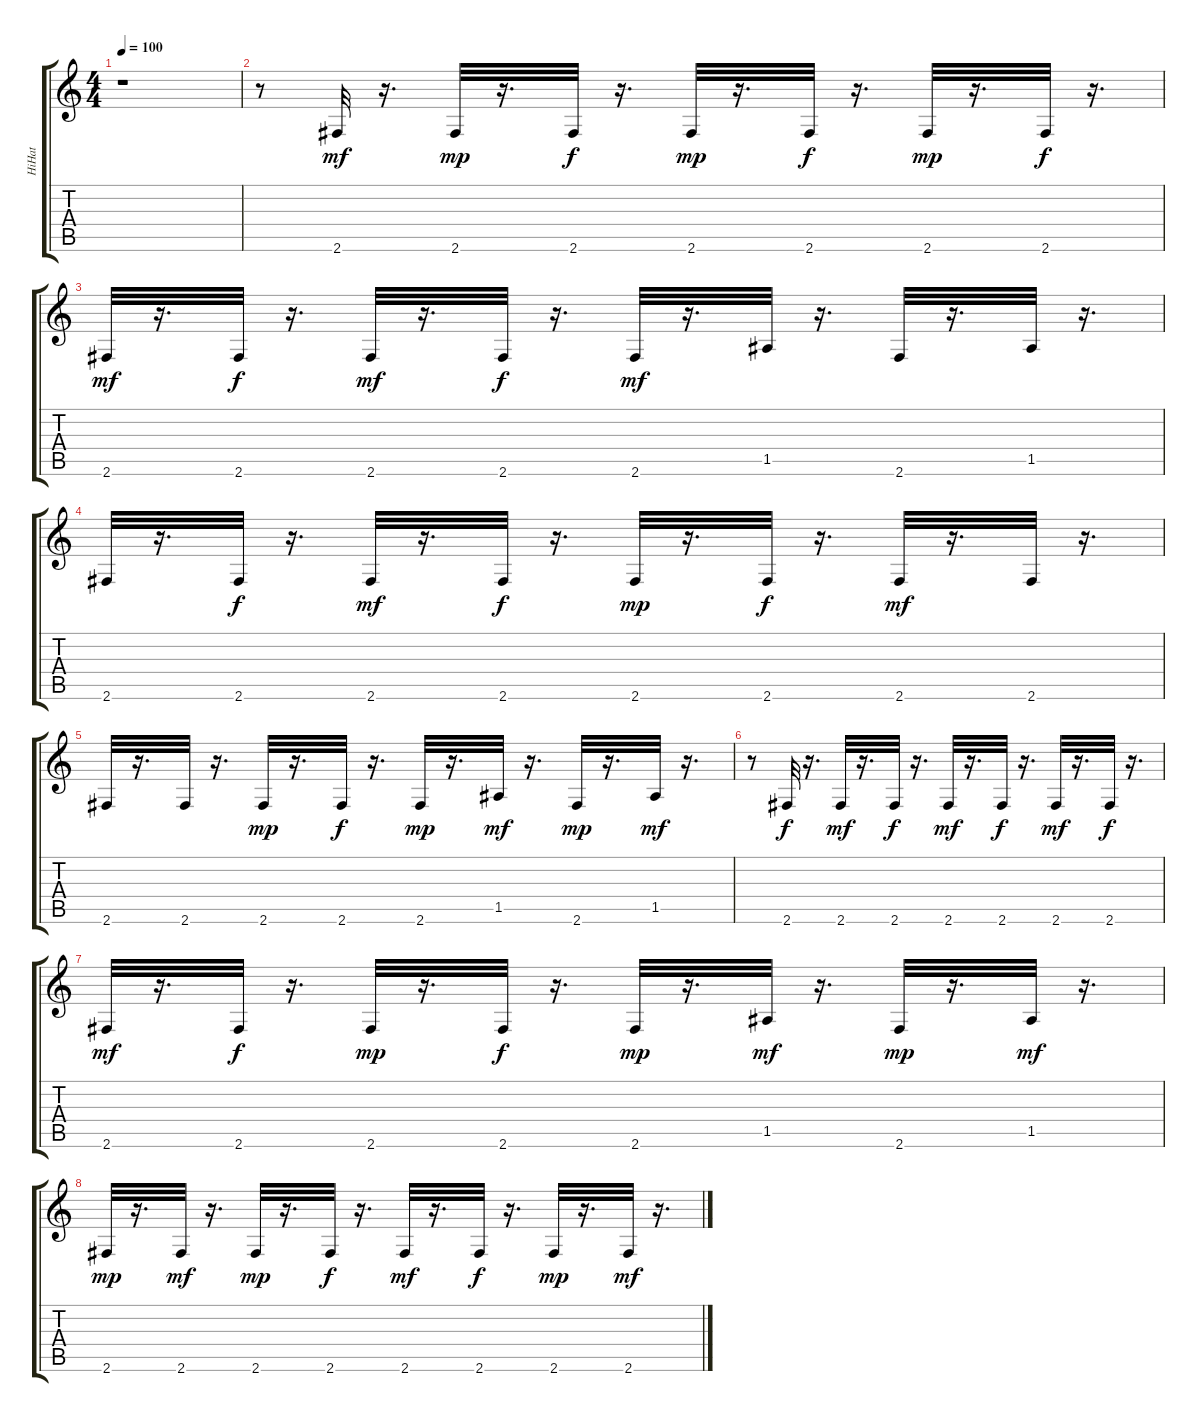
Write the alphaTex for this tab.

\track ("HiHat" "HiHat") {instrument acousticguitarnylon}
\staff {score tabs}
\tuning (E4 B3 G3 D3 A2 E2) {hide}
\ts (4 4)
\tempo 100
\clef g2
\ks c
r.1{dy f} |
r.8 2.6.32{dy mf} r.16{d} 2.6.32{dy mp} r.16{d} 2.6.32{dy f} r.16{d} 2.6.32{dy mp} r.16{d} 2.6.32{dy f} r.16{d} 2.6.32{dy mp} r.16{d} 2.6.32{dy f} r.16{d} |
2.6.32{dy mf} r.16{d} 2.6.32{dy f} r.16{d} 2.6.32{dy mf} r.16{d} 2.6.32{dy f} r.16{d} 2.6.32{dy mf} r.16{d} 1.5.32 r.16{d} 2.6.32 r.16{d} 1.5.32 r.16{d} |
2.6.32 r.16{d} 2.6.32{dy f} r.16{d} 2.6.32{dy mf} r.16{d} 2.6.32{dy f} r.16{d} 2.6.32{dy mp} r.16{d} 2.6.32{dy f} r.16{d} 2.6.32{dy mf} r.16{d} 2.6.32 r.16{d} |
2.6.32 r.16{d} 2.6.32 r.16{d} 2.6.32{dy mp} r.16{d} 2.6.32{dy f} r.16{d} 2.6.32{dy mp} r.16{d} 1.5.32{dy mf} r.16{d} 2.6.32{dy mp} r.16{d} 1.5.32{dy mf} r.16{d} |
r.8 2.6.32{dy f} r.16{d} 2.6.32{dy mf} r.16{d} 2.6.32{dy f} r.16{d} 2.6.32{dy mf} r.16{d} 2.6.32{dy f} r.16{d} 2.6.32{dy mf} r.16{d} 2.6.32{dy f} r.16{d} |
2.6.32{dy mf} r.16{d} 2.6.32{dy f} r.16{d} 2.6.32{dy mp} r.16{d} 2.6.32{dy f} r.16{d} 2.6.32{dy mp} r.16{d} 1.5.32{dy mf} r.16{d} 2.6.32{dy mp} r.16{d} 1.5.32{dy mf} r.16{d} |
2.6.32{dy mp} r.16{d} 2.6.32{dy mf} r.16{d} 2.6.32{dy mp} r.16{d} 2.6.32{dy f} r.16{d} 2.6.32{dy mf} r.16{d} 2.6.32{dy f} r.16{d} 2.6.32{dy mp} r.16{d} 2.6.32{dy mf} r.16{d}
